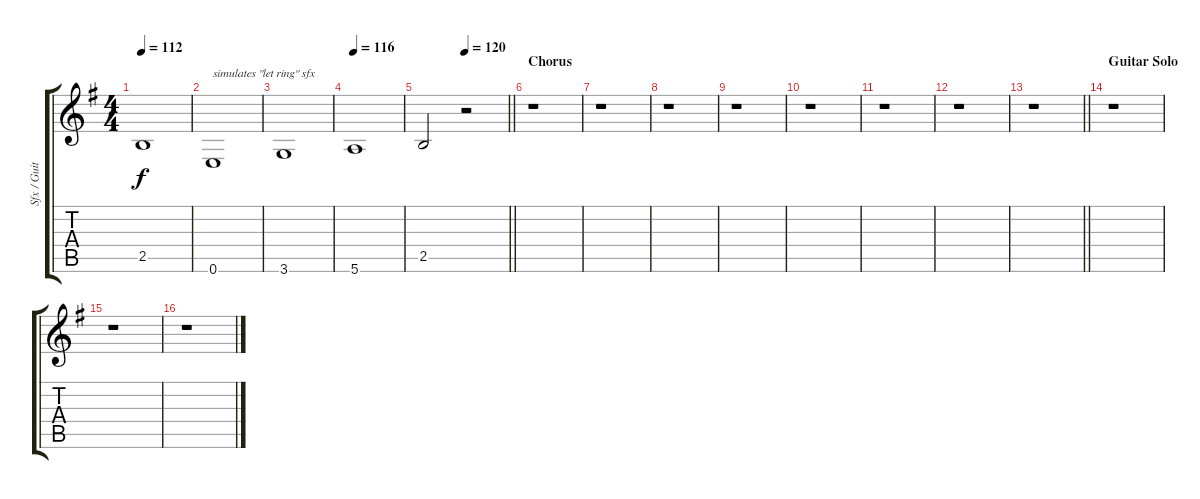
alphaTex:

\track ("Sfx / Guitar" "Sfx / Guit") {instrument acousticguitarsteel}
\staff {score tabs}
\tuning (E4 B3 G3 D3 A2 E2) {hide}
\ts (4 4)
\tempo 112
\clef g2
\ks eminor
2.5.1{dy f} |
0.6.1{txt "simulates \"let ring\" sfx" volume 9 instrument acousticguitarsteel} |
3.6.1 |
\tempo 116
5.6.1 |
\tempo (120 0.5)
\barLineRight lightlight
2.5.2 r.2 |
\section ("" "Chorus")
r.1 |
r.1 |
r.1 |
r.1 |
r.1 |
r.1 |
r.1 |
\barLineRight lightlight
r.1 |
\section ("" "Guitar Solo")
r.1 |
r.1 |
r.1
